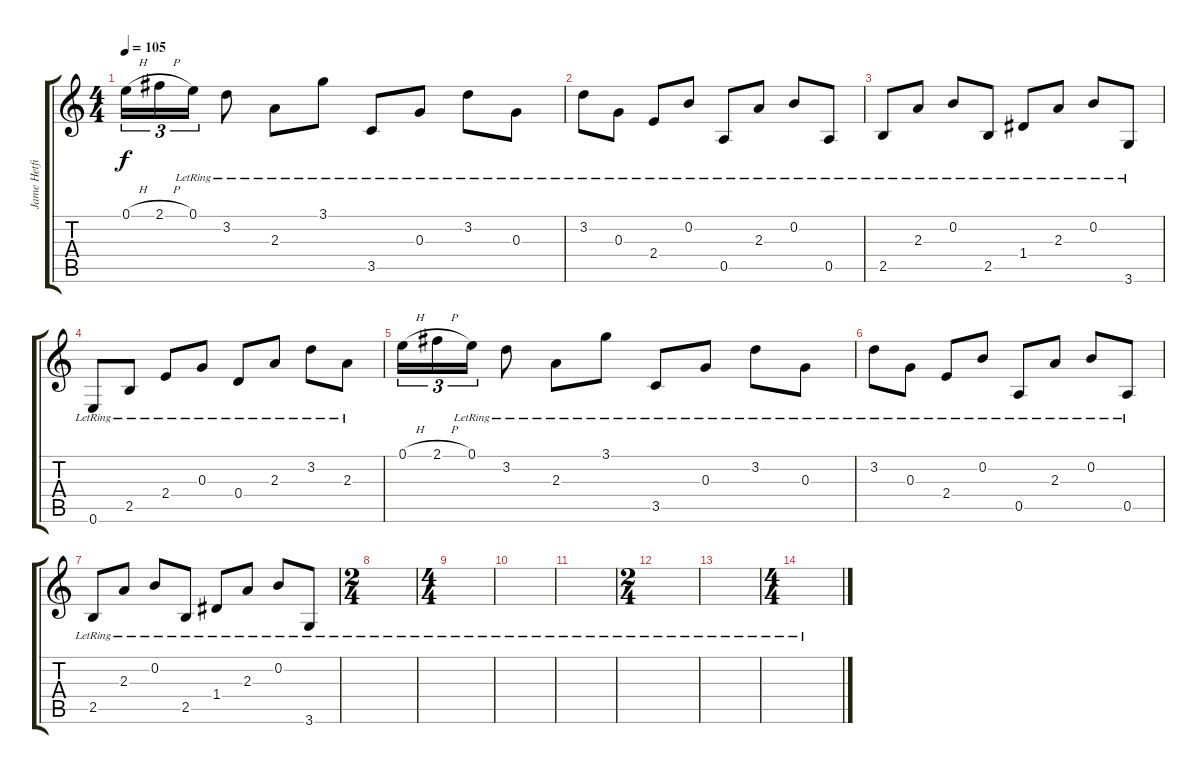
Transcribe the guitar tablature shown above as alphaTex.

\track ("Jame Hetfield (Clean Guitar)" "Jame Hetfi") {instrument electricguitarclean}
\staff {score tabs}
\tuning (E4 B3 G3 D3 A2 E2) {hide}
\ts (4 4)
\tempo 105
\clef g2
\ks c
0.1{h}.16{tu (3 2) dy f} 2.1{h}.16{tu (3 2)} 0.1{lr}.16{tu (3 2)} 3.2{lr}.8 2.3{lr}.8 3.1{lr}.8 3.5{lr}.8 0.3{lr}.8 3.2{lr}.8 0.3{lr}.8 |
3.2{lr}.8 0.3{lr}.8 2.4{lr}.8 0.2{lr}.8 0.5{lr}.8 2.3{lr}.8 0.2{lr}.8 0.5{lr}.8 |
2.5{lr}.8 2.3{lr}.8 0.2{lr}.8 2.5{lr}.8 1.4{lr}.8 2.3{lr}.8 0.2{lr}.8 3.6{lr}.8 |
0.6{lr}.8 2.5{lr}.8 2.4{lr}.8 0.3{lr}.8 0.4{lr}.8 2.3{lr}.8 3.2{lr}.8 2.3{lr}.8 |
0.1{h}.16{tu (3 2)} 2.1{h}.16{tu (3 2)} 0.1{lr}.16{tu (3 2)} 3.2{lr}.8 2.3{lr}.8 3.1{lr}.8 3.5{lr}.8 0.3{lr}.8 3.2{lr}.8 0.3{lr}.8 |
3.2{lr}.8 0.3{lr}.8 2.4{lr}.8 0.2{lr}.8 0.5{lr}.8 2.3{lr}.8 0.2{lr}.8 0.5{lr}.8 |
2.5{lr}.8 2.3{lr}.8 0.2{lr}.8 2.5{lr}.8 1.4{lr}.8 2.3{lr}.8 0.2{lr}.8 3.6{lr}.8 |
\ts (2 4)
\section ("" "")
|
\ts (4 4)
|
|
|
\ts (2 4)
|
|
\ts (4 4)
